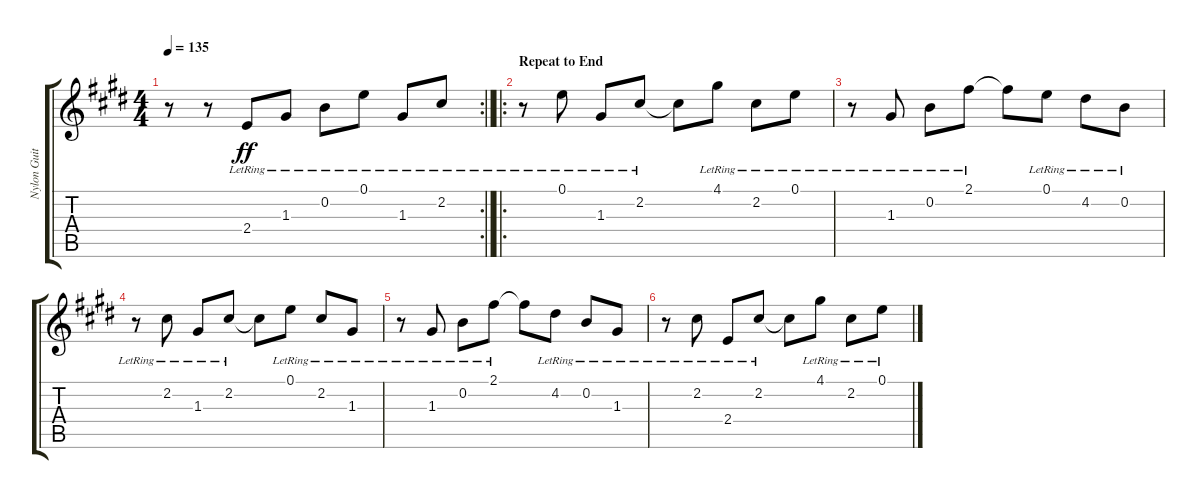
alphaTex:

\track ("Nylon Guitar" "Nylon Guit") {instrument acousticguitarnylon}
\staff {score tabs}
\tuning (E4 B3 G3 D3 A2 E2) {hide}
\rc 2
\ts (4 4)
\tempo 135
\clef g2
\barLineRight lightlight
\ks e
r.8{dy ff} r.8 2.4{lr}.8 1.3{lr}.8 0.2{lr}.8 0.1{lr}.8 1.3{lr}.8 2.2{lr}.8 |
\ro
\section ("" "Repeat to End")
r.8 0.1{lr}.8 1.3{lr}.8 2.2{lr}.8 2.2{t}.8 4.1{lr}.8 2.2{lr}.8 0.1{lr}.8 |
r.8 1.3{lr}.8 0.2{lr}.8 2.1{lr}.8 2.1{t}.8 0.1{lr}.8 4.2{lr}.8 0.2{lr}.8 |
r.8 2.2{lr}.8 1.3{lr}.8 2.2{lr}.8 2.2{t}.8 0.1{lr}.8 2.2{lr}.8 1.3{lr}.8 |
r.8 1.3{lr}.8 0.2{lr}.8 2.1{lr}.8 2.1{t}.8 4.2{lr}.8 0.2{lr}.8 1.3{lr}.8 |
r.8 2.2{lr}.8 2.4{lr}.8 2.2{lr}.8 2.2{t}.8 4.1{lr}.8 2.2{lr}.8 0.1{lr}.8
